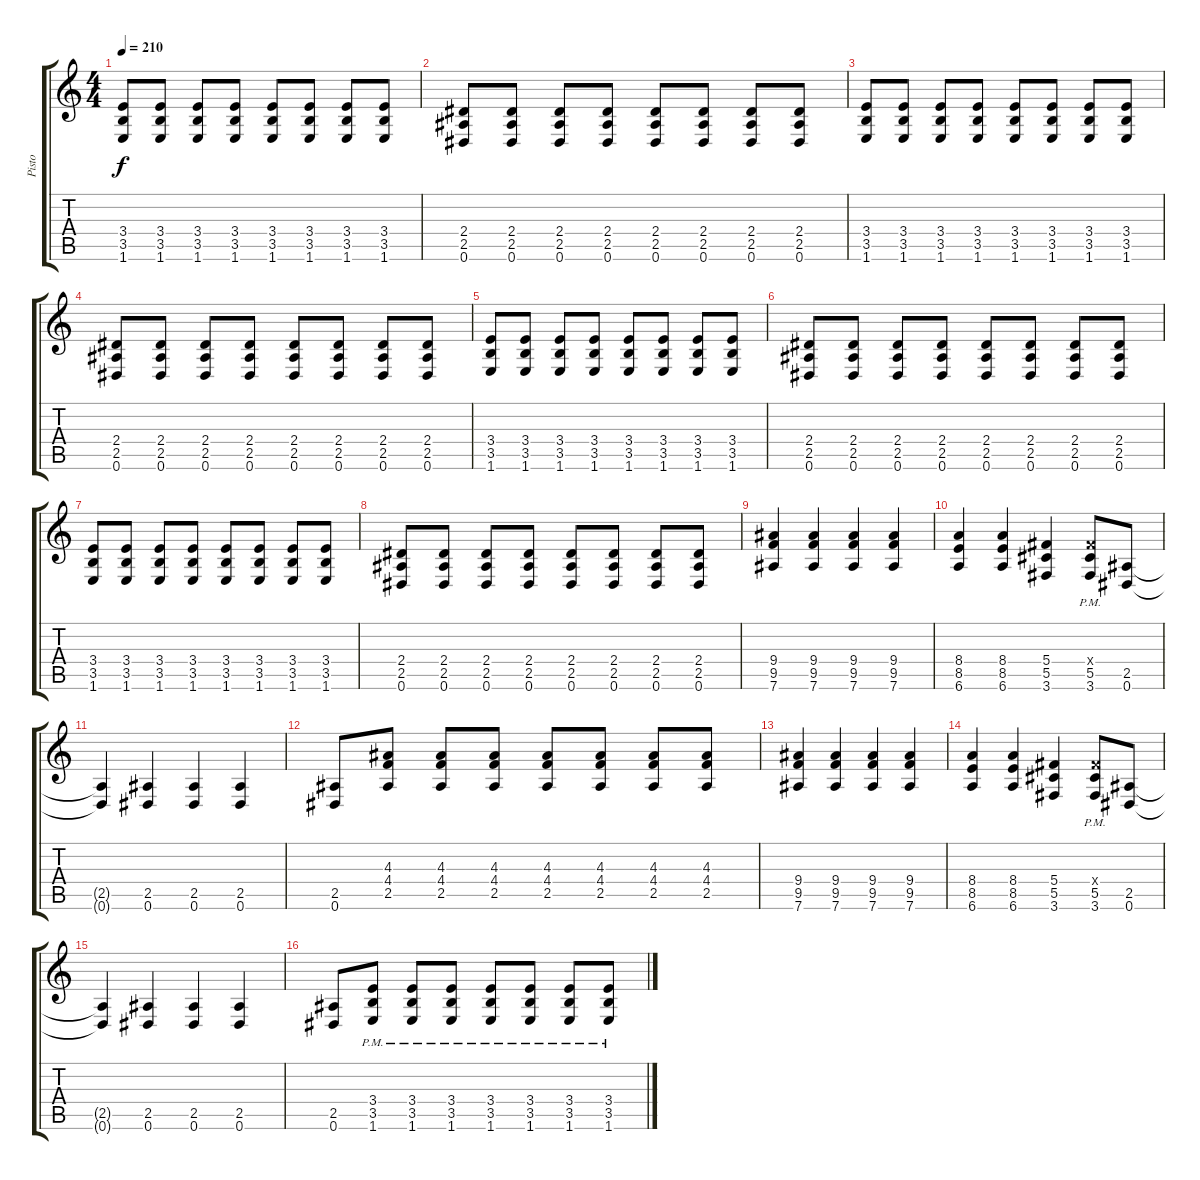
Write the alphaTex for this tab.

\track ("Pisto" "Pisto") {instrument distortionguitar}
\staff {score tabs}
\tuning (Db4 Bb3 Gb3 Db3 Ab2 Eb2) {hide}
\ts (4 4)
\tempo 210
\clef g2
\ks c
(3.4 3.5 1.6).8{dy f} (3.4 3.5 1.6).8 (3.4 3.5 1.6).8 (3.4 3.5 1.6).8 (3.4 3.5 1.6).8 (3.4 3.5 1.6).8 (3.4 3.5 1.6).8 (3.4 3.5 1.6).8 |
(2.4 2.5 0.6).8 (2.4 2.5 0.6).8 (2.4 2.5 0.6).8 (2.4 2.5 0.6).8 (2.4 2.5 0.6).8 (2.4 2.5 0.6).8 (2.4 2.5 0.6).8 (2.4 2.5 0.6).8 |
(3.4 3.5 1.6).8 (3.4 3.5 1.6).8 (3.4 3.5 1.6).8 (3.4 3.5 1.6).8 (3.4 3.5 1.6).8 (3.4 3.5 1.6).8 (3.4 3.5 1.6).8 (3.4 3.5 1.6).8 |
(2.4 2.5 0.6).8 (2.4 2.5 0.6).8 (2.4 2.5 0.6).8 (2.4 2.5 0.6).8 (2.4 2.5 0.6).8 (2.4 2.5 0.6).8 (2.4 2.5 0.6).8 (2.4 2.5 0.6).8 |
(3.4 3.5 1.6).8 (3.4 3.5 1.6).8 (3.4 3.5 1.6).8 (3.4 3.5 1.6).8 (3.4 3.5 1.6).8 (3.4 3.5 1.6).8 (3.4 3.5 1.6).8 (3.4 3.5 1.6).8 |
(2.4 2.5 0.6).8 (2.4 2.5 0.6).8 (2.4 2.5 0.6).8 (2.4 2.5 0.6).8 (2.4 2.5 0.6).8 (2.4 2.5 0.6).8 (2.4 2.5 0.6).8 (2.4 2.5 0.6).8 |
(3.4 3.5 1.6).8 (3.4 3.5 1.6).8 (3.4 3.5 1.6).8 (3.4 3.5 1.6).8 (3.4 3.5 1.6).8 (3.4 3.5 1.6).8 (3.4 3.5 1.6).8 (3.4 3.5 1.6).8 |
(2.4 2.5 0.6).8 (2.4 2.5 0.6).8 (2.4 2.5 0.6).8 (2.4 2.5 0.6).8 (2.4 2.5 0.6).8 (2.4 2.5 0.6).8 (2.4 2.5 0.6).8 (2.4 2.5 0.6).8 |
(9.4 9.5 7.6).4 (9.4 9.5 7.6).4 (9.4 9.5 7.6).4 (9.4 9.5 7.6).4 |
(8.4 8.5 6.6).4 (8.4 8.5 6.6).4 (5.4 5.5 3.6).4 (5.4{pm x} 5.5{pm} 3.6{pm}).8 (2.5 0.6).8 |
(2.5{t} 0.6{t}).4 (2.5 0.6).4 (2.5 0.6).4 (2.5 0.6).4 |
(2.5 0.6).8 (4.3 4.4 2.5).8 (4.3 4.4 2.5).8 (4.3 4.4 2.5).8 (4.3 4.4 2.5).8 (4.3 4.4 2.5).8 (4.3 4.4 2.5).8 (4.3 4.4 2.5).8 |
(9.4 9.5 7.6).4 (9.4 9.5 7.6).4 (9.4 9.5 7.6).4 (9.4 9.5 7.6).4 |
(8.4 8.5 6.6).4 (8.4 8.5 6.6).4 (5.4 5.5 3.6).4 (5.4{pm x} 5.5{pm} 3.6{pm}).8 (2.5 0.6).8 |
(2.5{t} 0.6{t}).4 (2.5 0.6).4 (2.5 0.6).4 (2.5 0.6).4 |
(2.5 0.6).8 (3.4{pm} 3.5{pm} 1.6{pm}).8 (3.4{pm} 3.5{pm} 1.6{pm}).8 (3.4{pm} 3.5{pm} 1.6{pm}).8 (3.4{pm} 3.5{pm} 1.6{pm}).8 (3.4{pm} 3.5{pm} 1.6{pm}).8 (3.4{pm} 3.5{pm} 1.6{pm}).8 (3.4{pm} 3.5{pm} 1.6{pm}).8
